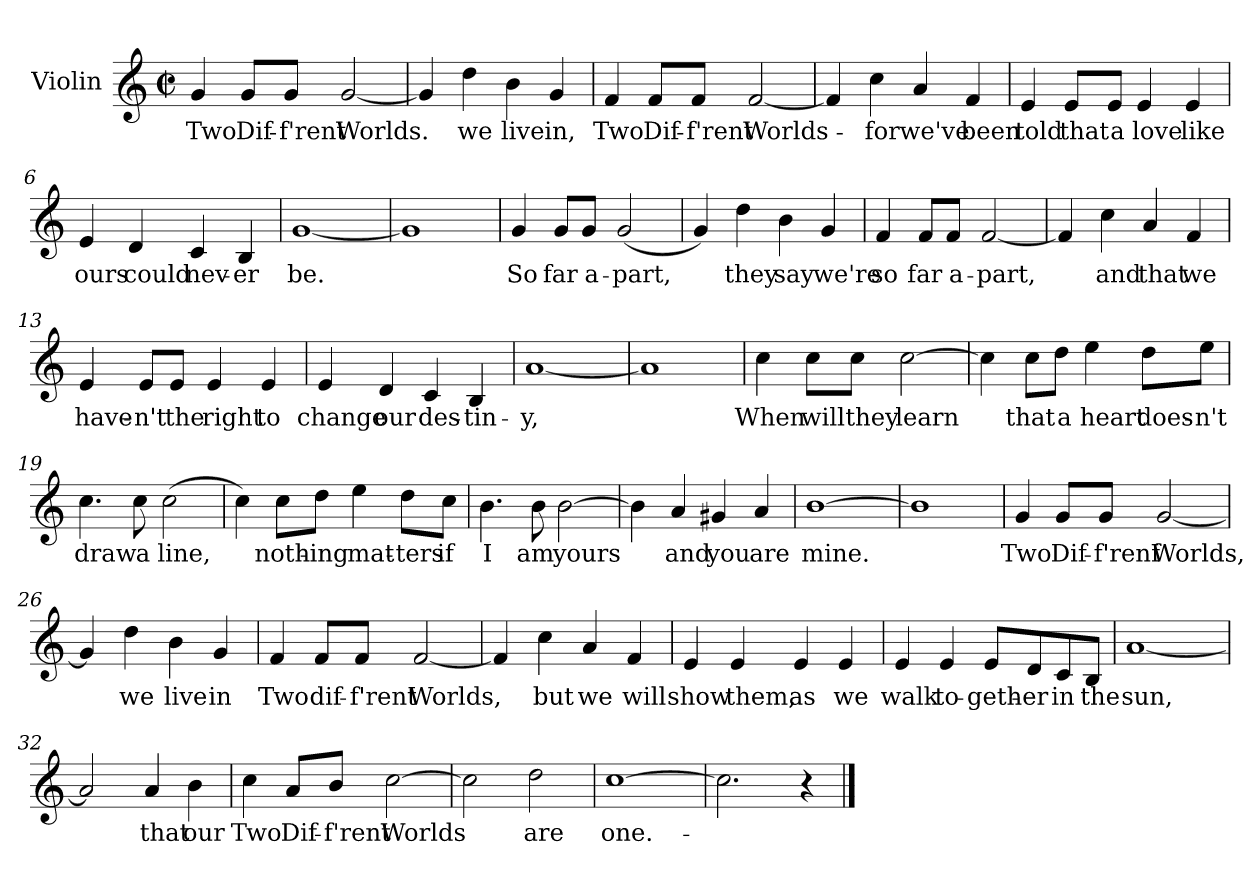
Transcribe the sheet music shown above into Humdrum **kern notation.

**kern	**text
*part1	*part1
*staff1	*staff1
*I"Violin	*
*I'Vln	*
*clefG2	*
*k[]	*
*C:	*
*M2/2	*
*met(c|)	*
=1	=1
4g/	Two
8g/L	Dif-
8g/J	-f'rent
[2g/	Worlds.
=2	=2
4g/]	.
4dd\	we
4b\	live
4g/	in,
=3	=3
4f/	Two
8f/L	Dif-
8f/J	-f'rent
[2f/	Worlds-
=4	=4
4f/]	.
4cc\	for
4a/	we've
4f/	been
!!LO:LB:g=z
=5	=5
4e/	told
8e/L	that
8e/J	a
4e/	love
4e/	like
=6	=6
4e/	ours
4d/	could
4c/	nev-
4B/	-er
=7	=7
[1g	be.
=8	=8
1g]	.
=9	=9
4g/	So
8g/L	far
8g/J	a-
(2g/	-part,
!!LO:LB:g=z
=10	=10
4g/)	.
4dd\	they
4b\	say
4g/	we're
=11	=11
4f/	so
8f/L	far
8f/J	a-
[2f/	-part,
=12	=12
4f/]	.
4cc\	and
4a/	that
4f/	we
=13	=13
4e/	have-
8e/L	-n't
8e/J	the
4e/	right
4e/	to
=14	=14
4e/	change
4d/	our
4c/	des-
4B/	-tin-
!!LO:LB:g=z
=15	=15
[1a	-y,
=16	=16
1a]	.
=17	=17
4cc\	When
8cc\L	will
8cc\J	they
[2cc\	learn
=18	=18
4cc\]	.
8cc\L	that
8dd\J	a
4ee\	heart
8dd\L	does-
8ee\J	-n't
=19	=19
4.cc\	draw
8cc\	a
(2cc\	line,
!!LO:LB:g=z
=20	=20
4cc\)	.
8cc\L	noth-
8dd\J	-ing
4ee\	mat-
8dd\L	-ters
8cc\J	if
=21	=21
4.b\	I
8b\	am
[2b\	yours
=22	=22
4b\]	.
4a/	and
4g#X/	you
4a/	are
=23	=23
[1b	mine.
=24	=24
1b]	.
!!LO:LB:g=z
=25	=25
4g/	Two
8g/L	Dif-
8g/J	-f'renf
[2g/	Worlds,
=26	=26
4g/]	.
4dd\	we
4b\	live
4g/	in
=27	=27
4f/	Two
8f/L	dif-
8f/J	-f'rent
[2f/	Worlds,
=28	=28
4f/]	.
4cc\	but
4a/	we
4f/	will
=29	=29
4e/	show
4e/	them,
4e/	as
4e/	we
!!LO:LB:g=z
=30	=30
4e/	walk
4e/	to-
8e/L	-geth-
8d/	-er
8c/	in
8B/J	the
=31	=31
[1a	sun,
=32	=32
2a/]	.
4a/	that
4b\	our
=33	=33
4cc\	Two
8a/L	Dif-
8b/J	-f'rent
[2cc\	Worlds
=34	=34
2cc\]	.
2dd\	are
=35	=35
[1cc	one.-
=36	=36
2.cc\]	.
4r	.
==	==
*-	*-
